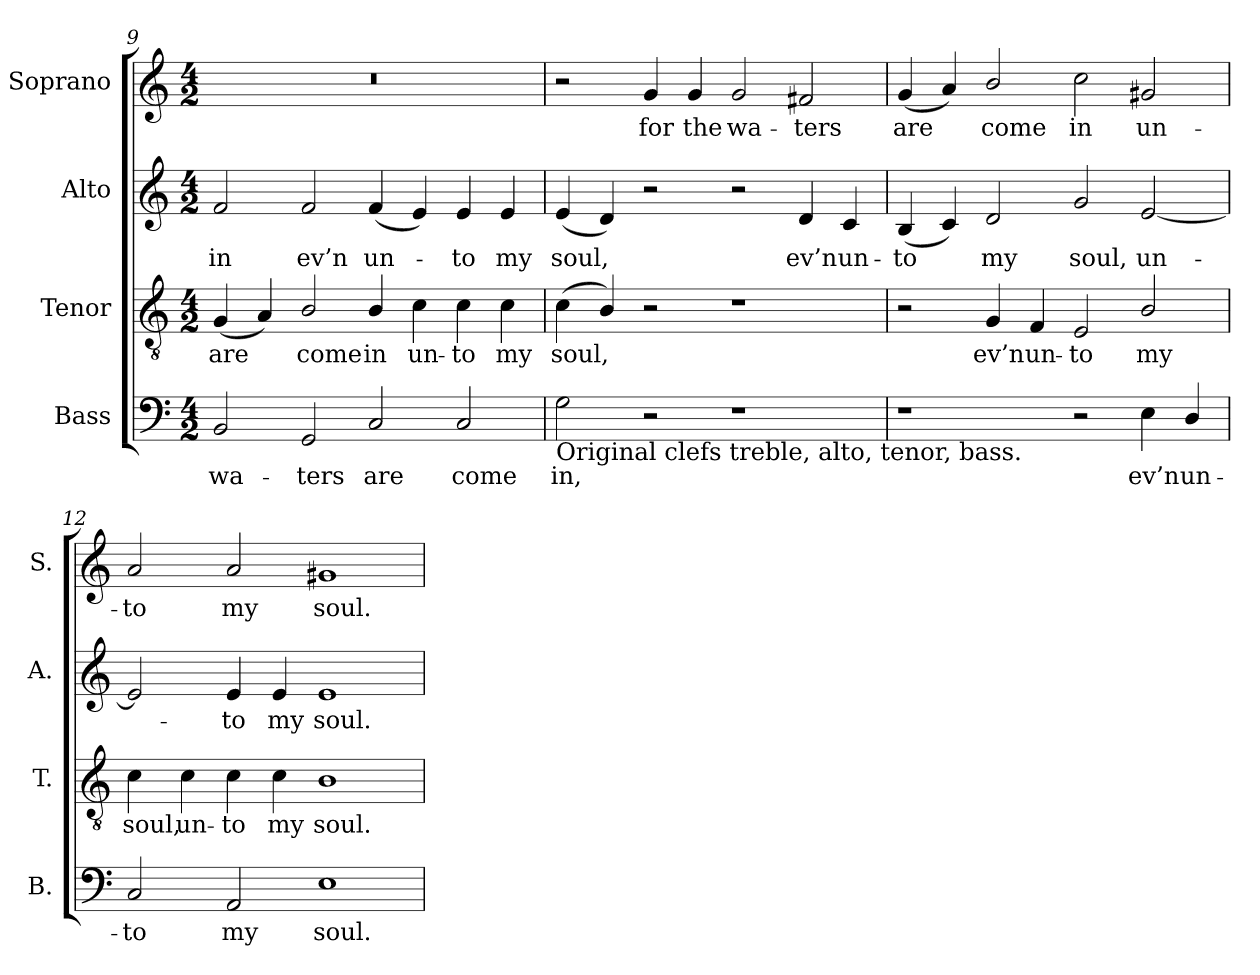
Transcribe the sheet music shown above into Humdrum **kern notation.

**kern	**text	**kern	**text	**kern	**text	**kern	**text
*part4	*part4	*part3	*part3	*part2	*part2	*part1	*part1
*staff4	*staff4	*staff3	*staff3	*staff2	*staff2	*staff1	*staff1
*I"Bass	*	*I"Tenor	*	*I"Alto	*	*I"Soprano	*
*I'B.	*	*I'T.	*	*I'A.	*	*I'S.	*
*clefF4	*	*clefGv2	*	*clefG2	*	*clefG2	*
*	*	*ITrd7c12	*	*	*	*	*
*k[]	*	*k[]	*	*k[]	*	*k[]	*
*a:	*	*a:	*	*a:	*	*a:	*
*M4/2	*	*M4/2	*	*M4/2	*	*M4/2	*
=9	=9	=9	=9	=9	=9	=9	=9
!	!LO:LY:b:color=#000000	!	!	!	!	!	!
!	!	!	!LO:LY:b:color=#000000	!	!	!	!
!	!	!	!	!	!LO:LY:b:color=#000000	!LO:N:vis=1	!
2BBi/	wa-	(4GGi/	are	2fi/	in	0r	.
.	.	4AAi/)	.	.	.	.	.
!	!LO:LY:b:color=#000000	!	!	!	!	!	!
!	!	!	!LO:LY:b:color=#000000	!	!	!	!
!	!	!	!	!	!LO:LY:b:color=#000000	!	!
2GGi/	-ters	2BBi/	come	2fi/	ev’n	.	.
!	!LO:LY:b:color=#000000	!	!	!	!	!	!
!	!	!	!LO:LY:b:color=#000000	!	!	!	!
!	!	!	!	!	!LO:LY:b:color=#000000	!	!
2Ci/	are	4BBi/	in	(4fi/	un-	.	.
!	!	!	!LO:LY:b:color=#000000	!	!	!	!
.	.	4Ci\	un-	4ei/)	.	.	.
!	!LO:LY:b:color=#000000	!	!	!	!	!	!
!	!	!	!LO:LY:b:color=#000000	!	!	!	!
!	!	!	!	!	!LO:LY:b:color=#000000	!	!
2Ci/	come	4Ci\	-to	4ei/	-to	.	.
!	!	!	!LO:LY:b:color=#000000	!	!	!	!
!	!	!	!	!	!LO:LY:b:color=#000000	!	!
.	.	4Ci\	my	4ei/	my	.	.
!!LO:LB:g=z
=10	=10	=10	=10	=10	=10	=10	=10
!	!LO:LY:b:color=#000000	!	!	!	!	!	!
!	!	!	!LO:LY:b:color=#000000	!	!	!	!
!LO:TX:b:t=Original clefs treble, alto, tenor, bass.	!	!	!	!	!	!	!
!	!	!	!	!	!LO:LY:b:color=#000000	!	!
2Gi\	in,	(4Ci\	soul,	(4ei/	soul,	2r	.
.	.	4BBi/)	.	4di/)	.	.	.
!	!	!	!	!	!	!	!LO:LY:b:color=#000000
2r	.	2r	.	2r	.	4gi/	for
!	!	!	!	!	!	!	!LO:LY:b:color=#000000
.	.	.	.	.	.	4gi/	the
!	!	!	!	!	!	!	!LO:LY:b:color=#000000
1r	.	1r	.	2r	.	2gi/	wa-
!	!	!	!	!	!LO:LY:b:color=#000000	!	!
!	!	!	!	!	!	!	!LO:LY:b:color=#000000
.	.	.	.	4di/	ev’n	2f#Xi/	-ters
!	!	!	!	!	!LO:LY:b:color=#000000	!	!
.	.	.	.	4ci/	un-	.	.
=11	=11	=11	=11	=11	=11	=11	=11
!	!	!	!	!	!LO:LY:b:color=#000000	!	!
!	!	!	!	!	!	!	!LO:LY:b:color=#000000
1r	.	2r	.	(4Bi/	-to	(4gi/	are
.	.	.	.	4ci/)	.	4ai/)	.
!	!	!	!LO:LY:b:color=#000000	!	!	!	!
!	!	!	!	!	!LO:LY:b:color=#000000	!	!
!	!	!	!	!	!	!	!LO:LY:b:color=#000000
.	.	4GGi/	ev’n	2di/	my	2bi/	come
!	!	!	!LO:LY:b:color=#000000	!	!	!	!
.	.	4FFi/	un-	.	.	.	.
!	!	!	!LO:LY:b:color=#000000	!	!	!	!
!	!	!	!	!	!LO:LY:b:color=#000000	!	!
!	!	!	!	!	!	!	!LO:LY:b:color=#000000
2r	.	2EEi/	-to	2gi/	soul,	2cci\	in
!	!LO:LY:b:color=#000000	!	!	!	!	!	!
!	!	!	!LO:LY:b:color=#000000	!	!	!	!
!	!	!	!	!	!LO:LY:b:color=#000000	!	!
!	!	!	!	!	!	!	!LO:LY:b:color=#000000
4Ei\	ev’n	2BBi/	my	[2ei/	un-	2g#Xi/	un-
!	!LO:LY:b:color=#000000	!	!	!	!	!	!
4Di/	un-	.	.	.	.	.	.
=12	=12	=12	=12	=12	=12	=12	=12
!	!LO:LY:b:color=#000000	!	!	!	!	!	!
!	!	!	!LO:LY:b:color=#000000	!	!	!	!
!	!	!	!	!	!	!	!LO:LY:b:color=#000000
2Ci/	-to	4Ci\	soul,	2ei/]	.	2ai/	-to
!	!	!	!LO:LY:b:color=#000000	!	!	!	!
.	.	4Ci\	un-	.	.	.	.
!	!LO:LY:b:color=#000000	!	!	!	!	!	!
!	!	!	!LO:LY:b:color=#000000	!	!	!	!
!	!	!	!	!	!LO:LY:b:color=#000000	!	!
!	!	!	!	!	!	!	!LO:LY:b:color=#000000
2AAi/	my	4Ci\	-to	4ei/	-to	2ai/	my
!	!	!	!LO:LY:b:color=#000000	!	!	!	!
!	!	!	!	!	!LO:LY:b:color=#000000	!	!
.	.	4Ci\	my	4ei/	my	.	.
!	!LO:LY:b:color=#000000	!	!	!	!	!	!
!	!	!	!LO:LY:b:color=#000000	!	!	!	!
!	!	!	!	!	!LO:LY:b:color=#000000	!	!
!	!	!	!	!	!	!	!LO:LY:b:color=#000000
1Ei	soul.	1BBi	soul.	1ei	soul.	1g#Xi	soul.
=	=	=	=	=	=	=	=
*-	*-	*-	*-	*-	*-	*-	*-
